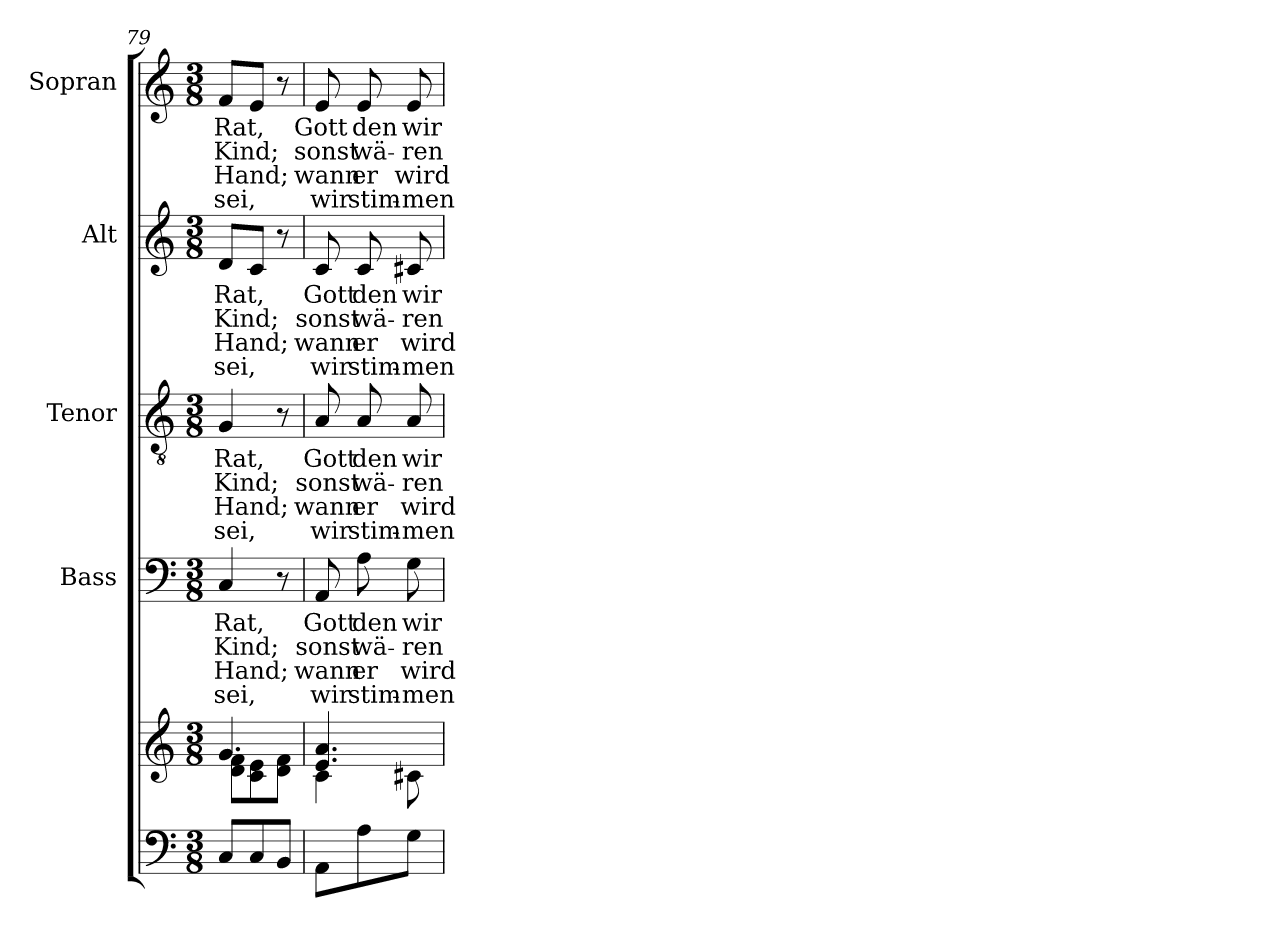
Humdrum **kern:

**kern	**kern	**kern	**text	**text	**text	**text	**kern	**text	**text	**text	**text	**kern	**text	**text	**text	**text	**kern	**text	**text	**text	**text
*part5	*part5	*part4	*part4	*part4	*part4	*part4	*part3	*part3	*part3	*part3	*part3	*part2	*part2	*part2	*part2	*part2	*part1	*part1	*part1	*part1	*part1
*staff6	*staff5	*staff4	*staff4	*staff4	*staff4	*staff4	*staff3	*staff3	*staff3	*staff3	*staff3	*staff2	*staff2	*staff2	*staff2	*staff2	*staff1	*staff1	*staff1	*staff1	*staff1
*	*	*I"Bass	*	*	*	*	*I"Tenor	*	*	*	*	*I"Alt	*	*	*	*	*I"Sopran	*	*	*	*
*	*	*I'B.	*	*	*	*	*I'T.	*	*	*	*	*I'A.	*	*	*	*	*I'S.	*	*	*	*
*clefF4	*clefG2	*clefF4	*	*	*	*	*clefGv2	*	*	*	*	*clefG2	*	*	*	*	*clefG2	*	*	*	*
*k[]	*k[]	*k[]	*	*	*	*	*k[]	*	*	*	*	*k[]	*	*	*	*	*k[]	*	*	*	*
*C:	*C:	*C:	*	*	*	*	*C:	*	*	*	*	*C:	*	*	*	*	*C:	*	*	*	*
*M3/8	*M3/8	*M3/8	*	*	*	*	*M3/8	*	*	*	*	*M3/8	*	*	*	*	*M3/8	*	*	*	*
=79	=79	=79	=79	=79	=79	=79	=79	=79	=79	=79	=79	=79	=79	=79	=79	=79	=79	=79	=79	=79	=79
*	*^	*	*	*	*	*	*	*	*	*	*	*	*	*	*	*	*	*	*	*	*
!	!	!	!	!LO:LY:b	!LO:LY:b	!LO:LY:b	!LO:LY:b	!	!LO:LY:b	!LO:LY:b	!LO:LY:b	!LO:LY:b	!	!LO:LY:b	!LO:LY:b	!LO:LY:b	!LO:LY:b	!	!LO:LY:b	!LO:LY:b	!LO:LY:b	!LO:LY:b
8C/L	4.g/	8d\ 8f\L	4C/	Rat,	Kind;	Hand;	sei,	4G/	Rat,	Kind;	Hand;	sei,	8d/L	Rat,	Kind;	Hand;	sei,	8f/L	Rat,	Kind;	Hand;	sei,
8C/	.	8c\ 8e\	.	.	.	.	.	.	.	.	.	.	8c/J	.	.	.	.	8e/J	.	.	.	.
8BB/J	.	8d\ 8f\J	8r	.	.	.	.	8r	.	.	.	.	8r	.	.	.	.	8r	.	.	.	.
=80	=80	=80	=80	=80	=80	=80	=80	=80	=80	=80	=80	=80	=80	=80	=80	=80	=80	=80	=80	=80	=80	=80
!	!	!	!	!LO:LY:b	!LO:LY:b	!LO:LY:b	!LO:LY:b	!	!LO:LY:b	!LO:LY:b	!LO:LY:b	!LO:LY:b	!	!LO:LY:b	!LO:LY:b	!LO:LY:b	!LO:LY:b	!	!LO:LY:b	!LO:LY:b	!LO:LY:b	!LO:LY:b
8AA\L	4.e/ 4.a/	4c\	8AA/	Gott	sonst	wann	wir	8A/	Gott	sonst	wann	wir	8c/	Gott	sonst	wann	wir	8e/	Gott	sonst	wann	wir
!	!	!	!	!LO:LY:b	!LO:LY:b	!LO:LY:b	!LO:LY:b	!	!LO:LY:b	!LO:LY:b	!LO:LY:b	!LO:LY:b	!	!LO:LY:b	!LO:LY:b	!LO:LY:b	!LO:LY:b	!	!LO:LY:b	!LO:LY:b	!LO:LY:b	!LO:LY:b
8A\	.	.	8A\	den	wä-	er	stim-	8A/	den	wä-	er	stim-	8c/	den	wä-	er	stim-	8e/	den	wä-	er	stim-
!	!	!	!	!LO:LY:b	!LO:LY:b	!LO:LY:b	!LO:LY:b	!	!LO:LY:b	!LO:LY:b	!LO:LY:b	!LO:LY:b	!	!LO:LY:b	!LO:LY:b	!LO:LY:b	!LO:LY:b	!	!LO:LY:b	!LO:LY:b	!LO:LY:b	!LO:LY:b
8G\J	.	8c#X\	8G\	wir	-ren	wird	-men	8A/	wir	-ren	wird	-men	8c#X/	wir	-ren	wird	-men	8e/	wir	-ren	wird	-men
*	*v	*v	*	*	*	*	*	*	*	*	*	*	*	*	*	*	*	*	*	*	*	*
=	=	=	=	=	=	=	=	=	=	=	=	=	=	=	=	=	=	=	=	=	=
*-	*-	*-	*-	*-	*-	*-	*-	*-	*-	*-	*-	*-	*-	*-	*-	*-	*-	*-	*-	*-	*-
